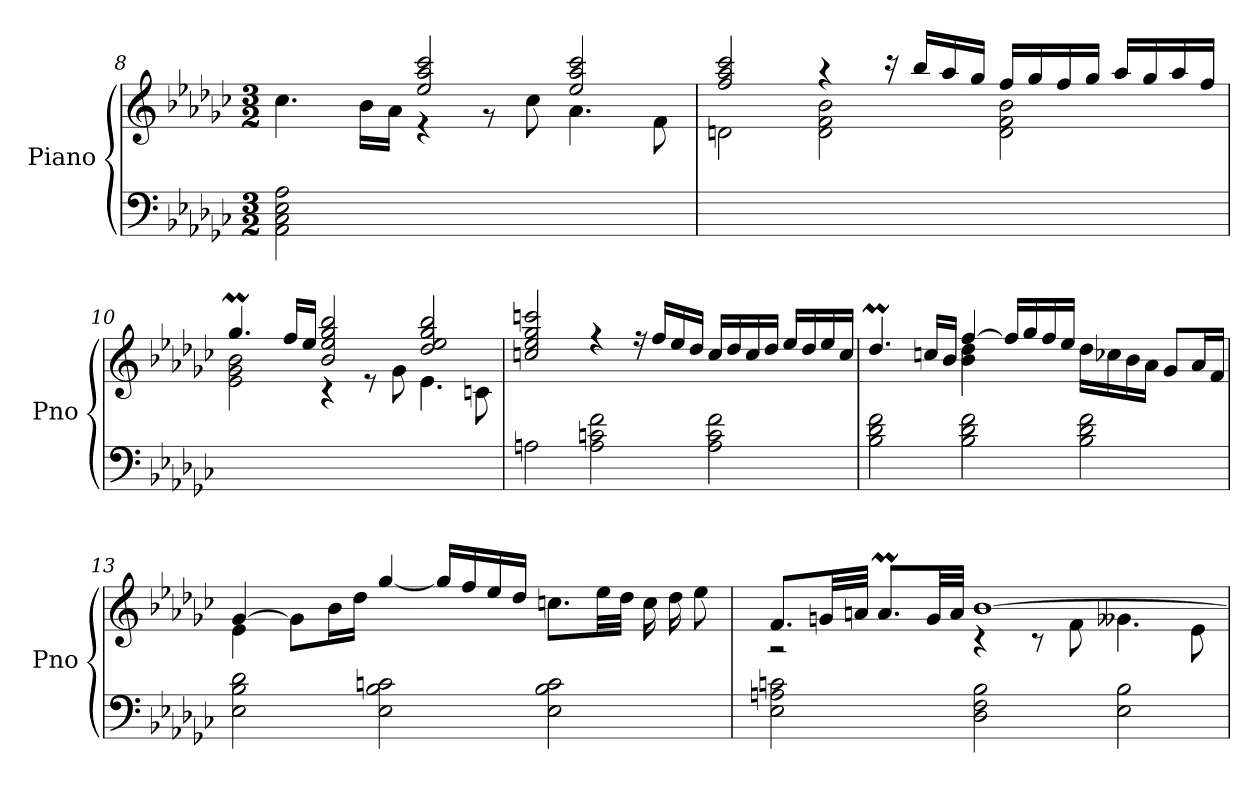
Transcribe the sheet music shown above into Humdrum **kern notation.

**kern	**kern
*part1	*part1
*staff2	*staff1
*I"Piano	*
*I'Pno	*
*clefF4	*clefG2
*k[b-e-a-d-g-c-]	*k[b-e-a-d-g-c-]
*G-:	*G-:
*M3/2	*M3/2
=8	=8
*	*^
2AA- 2C- 2E- 2A-	2ryy	4.cc-\
.	.	16b-\LL
.	.	16a-\JJ
2ryy	2ee-/ 2aa-/ 2ccc-/	4r
.	.	8r
.	.	8cc-\
2ryy	2ee-/ 2aa-/ 2ccc-/	4.a-\
.	.	8f\
=9	=9	=9
!LO:N:vis=1	!	!
1.ryy	2ff/ 2aa-/ 2ccc-/	2dn\
.	4r	2d\ 2f\ 2b-\
.	16r	.
.	16bb-/LL	.
.	16aa-/	.
.	16gg-/JJ	.
.	16ff/LL	2d\ 2f\ 2b-\
.	16gg-/	.
.	16ff/	.
.	16gg-/JJ	.
.	16aa-LL	.
.	16gg-	.
.	16aa-	.
.	16ffJJ	.
!!LO:LB:g=z	!!
=10	=10	=10
!LO:N:vis=1	!	!
1.ryy	4.gg-M/	2e-\ 2g-\ 2b-\
.	16ff/LL	.
.	16ee-/JJ	.
.	2b-/ 2ee-/ 2gg-/ 2bb-/	4r
.	.	8r
.	.	8g-\
.	2dd-/ 2ee-/ 2gg-/ 2bb-/	4.e-\
.	.	8cn\
=11	=11	=11
!	!	!LO:N:vis=1
2An	2ccn/ 2ee-/ 2gg-/ 2cccn/	1.ryy
2A 2cn 2f	4r	.
.	16r	.
.	16ffLL	.
.	16ee-	.
.	16dd-JJ	.
2A 2c 2f	16ccLL	.
.	16dd-	.
.	16cc	.
.	16dd-JJ	.
.	16ee-/LL	.
.	16dd-/	.
.	16ee-/	.
.	16cc/JJ	.
=12	=12	=12
2B- 2d- 2f	4.dd-M/	2ryy
.	16ccn/LL	.
.	16b-/JJ	.
2B- 2d- 2f	[4ff/	4b-\ 4dd-\
.	16ff/LL]	4ryy
.	16gg-/	.
.	16ff/	.
.	16ee-/JJ	.
2B- 2d- 2f	16dd-LL	2ryy
.	16cc-X	.
.	16b-	.
.	16a-JJ	.
.	8g-/L	.
.	16a-/L	.
.	16f/JJ	.
!!LO:LB:g=z	!!
=13	=13	=13
2E- 2B- 2d-	[4g-/	4e-\
.	8g-L]	4ryy
.	16b-L	.
.	16dd-JJ	.
2E- 2B- 2cn	[4gg-/	2ryy
.	16gg-/LL]	.
.	16ff/	.
.	16ee-/	.
.	16dd-/JJ	.
2E- 2B- 2c	8.ccnL	2ryy
.	32ee-LL	.
.	32dd-JJJ	.
.	16ccLL	.
.	16dd-	.
.	8ee-J	.
=14	=14	=14
2E- 2An 2cn	8.fL	2r
.	32gnLL	.
.	32anJJJ	.
.	8.am/L	.
.	32g/LL	.
.	32a/JJJ	.
2D- 2F 2B-	[1b-/	4r
.	.	8r
.	.	8f\
2E- 2B-	.	4.g--X\
.	.	8e-\
*	*v	*v
=	=
*-	*-
